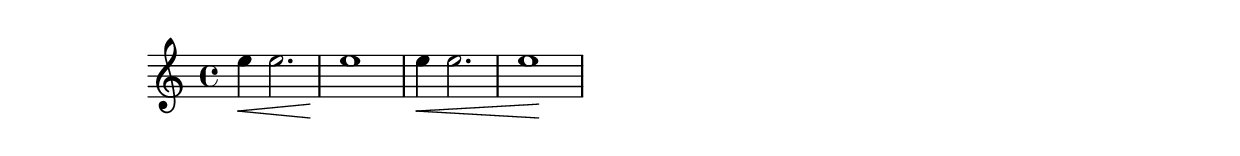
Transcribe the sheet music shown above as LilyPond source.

%% Do not edit this file; it is auto-generated from input/new
%% This file is in the public domain.
\version "2.11.62"
\header {
  texidoces = "
Si la nota que da fin a un regulador cae sobre la primera parte de
un compás, el regulador se detiene en la línea divisoria
inmediatamente precedente.  Se puede controlar este comportamiento
sobreescribiendo la propiedad @code{to-barline}.

"
  doctitlees = "Establecer el comportamiento de los reguladores en las barras de compás"

  lsrtags = "expressive-marks"
  texidoc = "If the note which ends a hairpin falls on a downbeat,
the hairpin stops at the bar line immediately preceding.  This behavior
can be controlled by overriding the @code{'to-barline} property.
"
  doctitle = "Setting hairpin behavior at bar lines"
} % begin verbatim

\relative c'' {
  e4\< e2.
  e1\!
  \override Hairpin #'to-barline = ##f
  e4\< e2.
  e1\!
}
